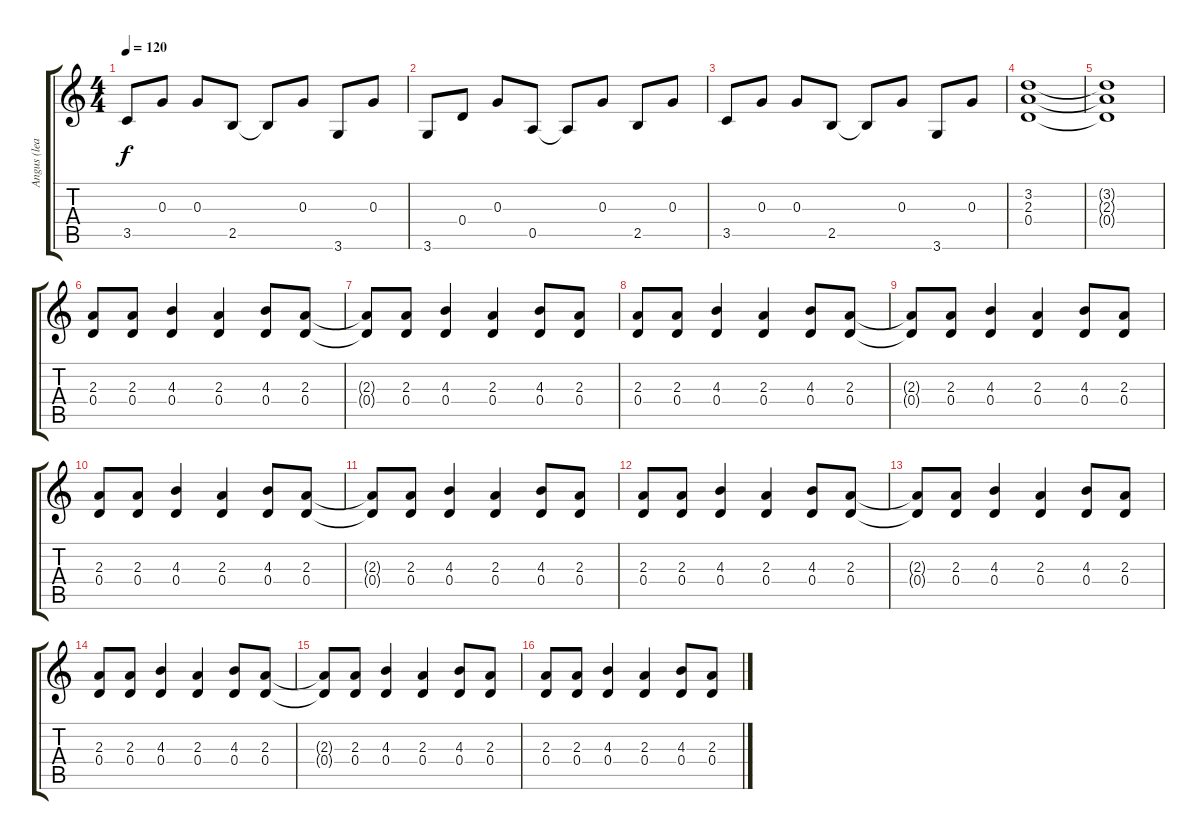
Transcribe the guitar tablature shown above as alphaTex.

\track ("Angus (lead)" "Angus (lea") {instrument distortionguitar}
\staff {score tabs}
\tuning (E4 B3 G3 D3 A2 E2) {hide}
\ts (4 4)
\tempo 120
\clef g2
\ks c
3.5.8{dy f} 0.3.8 0.3.8 2.5.8 2.5{t}.8 0.3.8 3.6.8 0.3.8 |
3.6.8 0.4.8 0.3.8 0.5.8 0.5{t}.8 0.3.8 2.5.8 0.3.8 |
3.5.8 0.3.8 0.3.8 2.5.8 2.5{t}.8 0.3.8 3.6.8 0.3.8 |
(3.2 2.3 0.4).1 |
(3.2{t} 2.3{t} 0.4{t}).1 |
(2.3 0.4).8 (2.3 0.4).8 (4.3 0.4).4 (2.3 0.4).4 (4.3 0.4).8 (2.3 0.4).8 |
(2.3{t} 0.4{t}).8 (2.3 0.4).8 (4.3 0.4).4 (2.3 0.4).4 (4.3 0.4).8 (2.3 0.4).8 |
(2.3 0.4).8 (2.3 0.4).8 (4.3 0.4).4 (2.3 0.4).4 (4.3 0.4).8 (2.3 0.4).8 |
(2.3{t} 0.4{t}).8 (2.3 0.4).8 (4.3 0.4).4 (2.3 0.4).4 (4.3 0.4).8 (2.3 0.4).8 |
(2.3 0.4).8 (2.3 0.4).8 (4.3 0.4).4 (2.3 0.4).4 (4.3 0.4).8 (2.3 0.4).8 |
(2.3{t} 0.4{t}).8 (2.3 0.4).8 (4.3 0.4).4 (2.3 0.4).4 (4.3 0.4).8 (2.3 0.4).8 |
(2.3 0.4).8 (2.3 0.4).8 (4.3 0.4).4 (2.3 0.4).4 (4.3 0.4).8 (2.3 0.4).8 |
(2.3{t} 0.4{t}).8 (2.3 0.4).8 (4.3 0.4).4 (2.3 0.4).4 (4.3 0.4).8 (2.3 0.4).8 |
(2.3 0.4).8 (2.3 0.4).8 (4.3 0.4).4 (2.3 0.4).4 (4.3 0.4).8 (2.3 0.4).8 |
(2.3{t} 0.4{t}).8 (2.3 0.4).8 (4.3 0.4).4 (2.3 0.4).4 (4.3 0.4).8 (2.3 0.4).8 |
(2.3 0.4).8 (2.3 0.4).8 (4.3 0.4).4 (2.3 0.4).4 (4.3 0.4).8 (2.3 0.4).8
